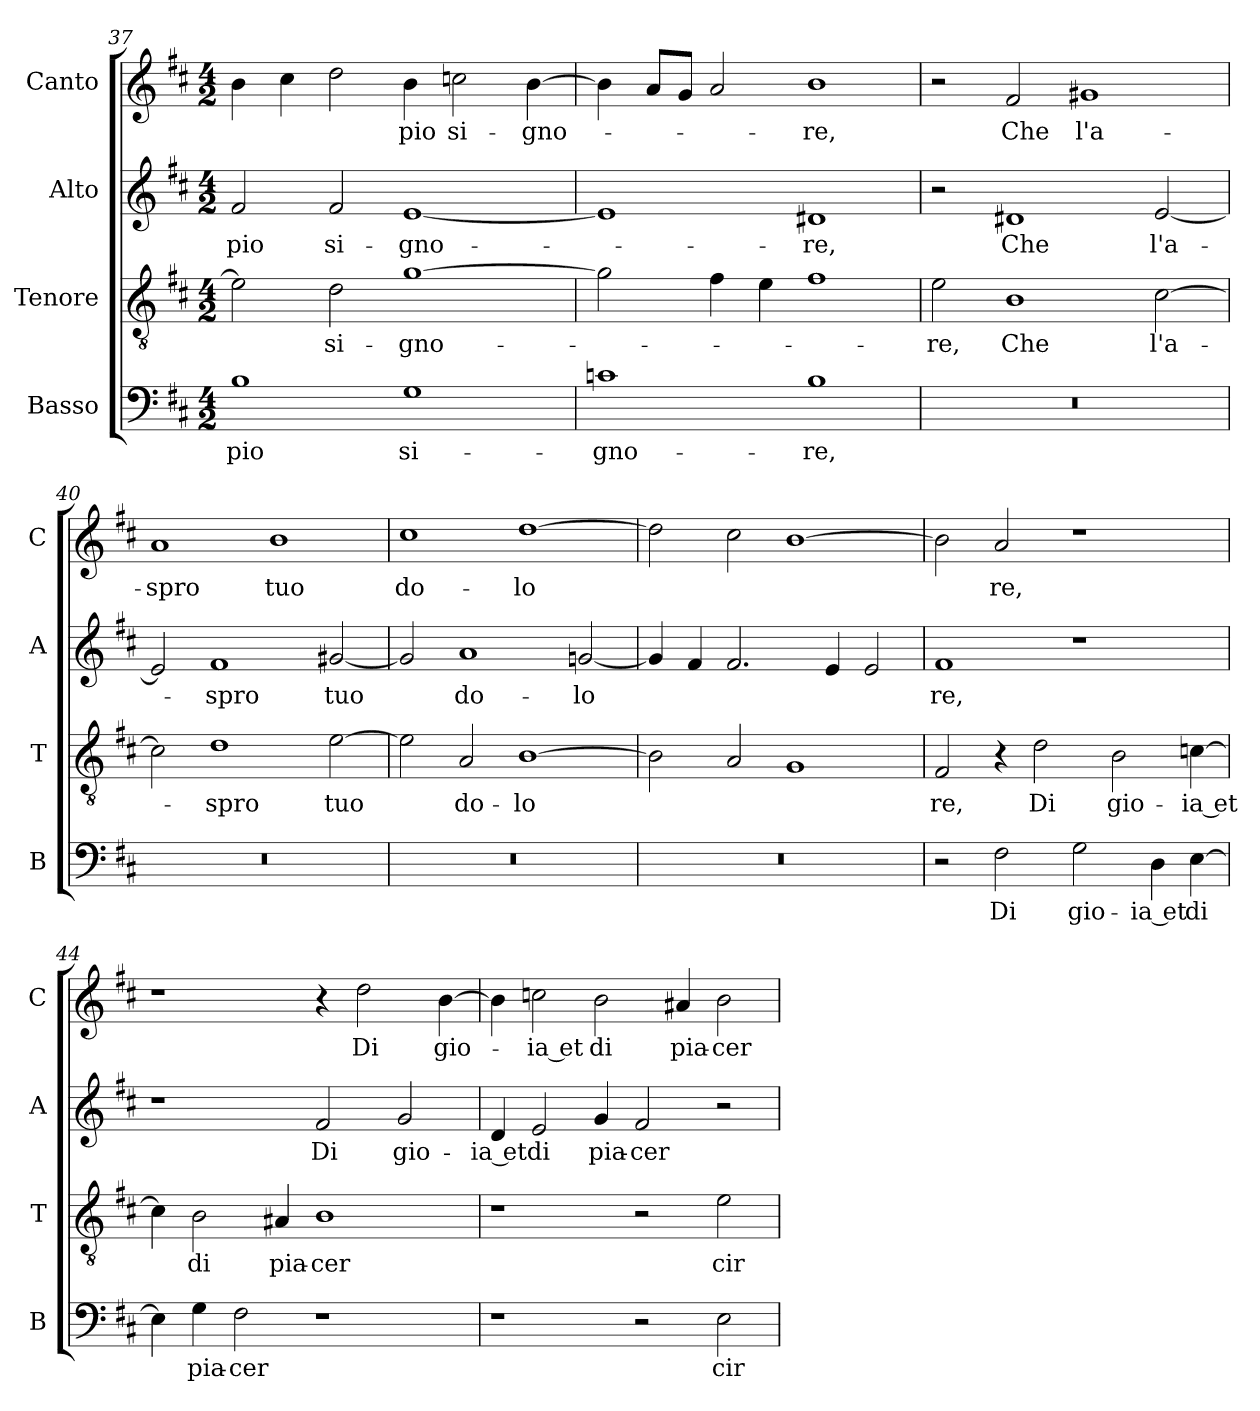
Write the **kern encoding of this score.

**kern	**text	**kern	**text	**kern	**text	**kern	**text
*part4	*part4	*part3	*part3	*part2	*part2	*part1	*part1
*staff4	*staff4	*staff3	*staff3	*staff2	*staff2	*staff1	*staff1
*I"Basso	*	*I"Tenore	*	*I"Alto	*	*I"Canto	*
*I'B	*	*I'T	*	*I'A	*	*I'C	*
*clefF4	*	*clefGv2	*	*clefG2	*	*clefG2	*
*k[f#c#]	*	*k[f#c#]	*	*k[f#c#]	*	*k[f#c#]	*
*D:	*	*D:	*	*D:	*	*D:	*
*M4/2	*	*M4/2	*	*M4/2	*	*M4/2	*
=37	=37	=37	=37	=37	=37	=37	=37
!	!LO:LY:b	!	!	!	!LO:LY:b	!	!
1B	-pio	2e\]	.	2f#/	-pio	4b\	.
.	.	.	.	.	.	4cc#\	.
!	!	!	!LO:LY:b	!	!LO:LY:b	!	!
.	.	2d\	si-	2f#/	si-	2dd\	.
!	!LO:LY:b	!	!LO:LY:b	!	!LO:LY:b	!	!LO:LY:b
1G	si-	[1g	-gno-	[1e	-gno-	4b\	-pio
!	!	!	!	!	!	!	!LO:LY:b
.	.	.	.	.	.	2ccn\	si-
!	!	!	!	!	!	!	!LO:LY:b
.	.	.	.	.	.	[4b\	-gno-
=38	=38	=38	=38	=38	=38	=38	=38
!	!LO:LY:b	!	!	!	!	!	!
1cn	-gno-	2g\]	.	1e]	.	4b\]	.
.	.	.	.	.	.	8a/L	.
.	.	.	.	.	.	8g/J	.
.	.	4f#\	.	.	.	2a/	.
.	.	4e\	.	.	.	.	.
!	!LO:LY:b	!	!	!	!LO:LY:b	!	!LO:LY:b
1B	-re,	1f#	.	1d#X	-re,	1b	-re,
=39	=39	=39	=39	=39	=39	=39	=39
!	!	!	!LO:LY:b	!	!	!	!
0r	.	2e\	-re,	2r	.	2r	.
!	!	!	!LO:LY:b	!	!LO:LY:b	!	!LO:LY:b
.	.	1B	Che	1d#X	Che	2f#/	Che
!	!	!	!	!	!	!	!LO:LY:b
.	.	.	.	.	.	1g#X	l'a-
!	!	!	!LO:LY:b	!	!LO:LY:b	!	!
.	.	[2c#\	l'a-	[2e/	l'a-	.	.
!!LO:LB:g=z
=40	=40	=40	=40	=40	=40	=40	=40
!	!	!	!	!	!	!	!LO:LY:b
0r	.	2c#\]	.	2e/]	.	1a	-spro
!	!	!	!LO:LY:b	!	!LO:LY:b	!	!
.	.	1d	-spro	1f#	-spro	.	.
!	!	!	!	!	!	!	!LO:LY:b
.	.	.	.	.	.	1b	tuo
!	!	!	!LO:LY:b	!	!LO:LY:b	!	!
.	.	[2e\	tuo	[2g#X/	tuo	.	.
=41	=41	=41	=41	=41	=41	=41	=41
!	!	!	!	!	!	!	!LO:LY:b
0r	.	2e\]	.	2g#/]	.	1cc#	do-
!	!	!	!LO:LY:b	!	!LO:LY:b	!	!
.	.	2A/	do-	1a	do-	.	.
!	!	!	!LO:LY:b	!	!	!	!LO:LY:b
.	.	[1B	-lo	.	.	[1dd	-lo
!	!	!	!	!	!LO:LY:b	!	!
.	.	.	.	[2gn/	-lo	.	.
=42	=42	=42	=42	=42	=42	=42	=42
0r	.	2B\]	.	4g/]	.	2dd\]	.
.	.	.	.	4f#/	.	.	.
.	.	2A/	.	2.f#/	.	2cc#\	.
.	.	1G	.	.	.	[1b	.
.	.	.	.	4e/	.	.	.
.	.	.	.	2e/	.	.	.
=43	=43	=43	=43	=43	=43	=43	=43
!	!	!	!LO:LY:b	!	!LO:LY:b	!	!
2r	.	2F#/	re,	1f#	re,	2b\]	.
!	!LO:LY:b	!	!	!	!	!	!LO:LY:b
2F#\	Di	4r	.	.	.	2a/	re,
!	!	!	!LO:LY:b	!	!	!	!
.	.	2d\	Di	.	.	.	.
!	!LO:LY:b	!	!	!	!	!	!
2G\	gio-	.	.	1r	.	1r	.
!	!	!	!LO:LY:b	!	!	!	!
.	.	2B\	gio-	.	.	.	.
!	!LO:LY:b	!	!	!	!	!	!
4D\	-ia et	.	.	.	.	.	.
!	!LO:LY:b	!	!LO:LY:b	!	!	!	!
[4E\	di	[4cn\	-ia et	.	.	.	.
!!LO:LB:g=z
=44	=44	=44	=44	=44	=44	=44	=44
4E\]	.	4c\]	.	1r	.	1r	.
!	!LO:LY:b	!	!LO:LY:b	!	!	!	!
4G\	pia-	2B\	di	.	.	.	.
!	!LO:LY:b	!	!	!	!	!	!
2F#\	-cer	.	.	.	.	.	.
!	!	!	!LO:LY:b	!	!	!	!
.	.	4A#X/	pia-	.	.	.	.
!	!	!	!LO:LY:b	!	!LO:LY:b	!	!
1r	.	1B	-cer	2f#/	Di	4r	.
!	!	!	!	!	!	!	!LO:LY:b
.	.	.	.	.	.	2dd\	Di
!	!	!	!	!	!LO:LY:b	!	!
.	.	.	.	2g/	gio-	.	.
!	!	!	!	!	!	!	!LO:LY:b
.	.	.	.	.	.	[4b\	gio-
=45	=45	=45	=45	=45	=45	=45	=45
!	!	!	!	!	!LO:LY:b	!	!
1r	.	1r	.	4d/	-ia et	4b\]	.
!	!	!	!	!	!LO:LY:b	!	!LO:LY:b
.	.	.	.	2e/	di	2ccn\	-ia et
!	!	!	!	!	!LO:LY:b	!	!LO:LY:b
.	.	.	.	4g/	pia-	2b\	di
!	!	!	!	!	!LO:LY:b	!	!
2r	.	2r	.	2f#/	-cer	.	.
!	!	!	!	!	!	!	!LO:LY:b
.	.	.	.	.	.	4a#X/	pia-
!	!LO:LY:b	!	!LO:LY:b	!	!	!	!LO:LY:b
2E\	cir-	2e\	cir-	2r	.	2b\	-cer
=	=	=	=	=	=	=	=
*-	*-	*-	*-	*-	*-	*-	*-
